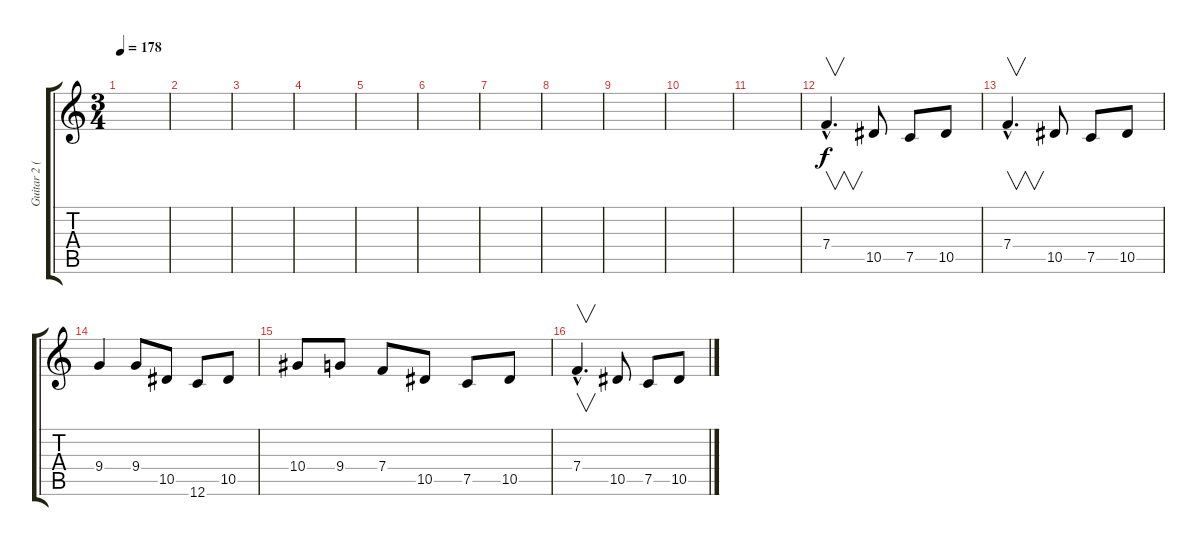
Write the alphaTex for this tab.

\track ("Guitar 2 (Lead)" "Guitar 2 (") {instrument distortionguitar}
\staff {score tabs}
\tuning (C4 G3 Eb3 Bb2 F2 C2) {hide}
\ts (3 4)
\tempo 178
\clef g2
\ks c
|
|
|
|
|
|
|
|
|
|
|
7.4{hac}.4{v d} 10.5.8 7.5.8 10.5.8 |
7.4{hac}.4{v d} 10.5.8 7.5.8 10.5.8 |
9.4.4 9.4.8 10.5.8 12.6.8 10.5.8 |
10.4.8 9.4.8 7.4.8 10.5.8 7.5.8 10.5.8 |
7.4{hac}.4{v d} 10.5.8 7.5.8 10.5.8
